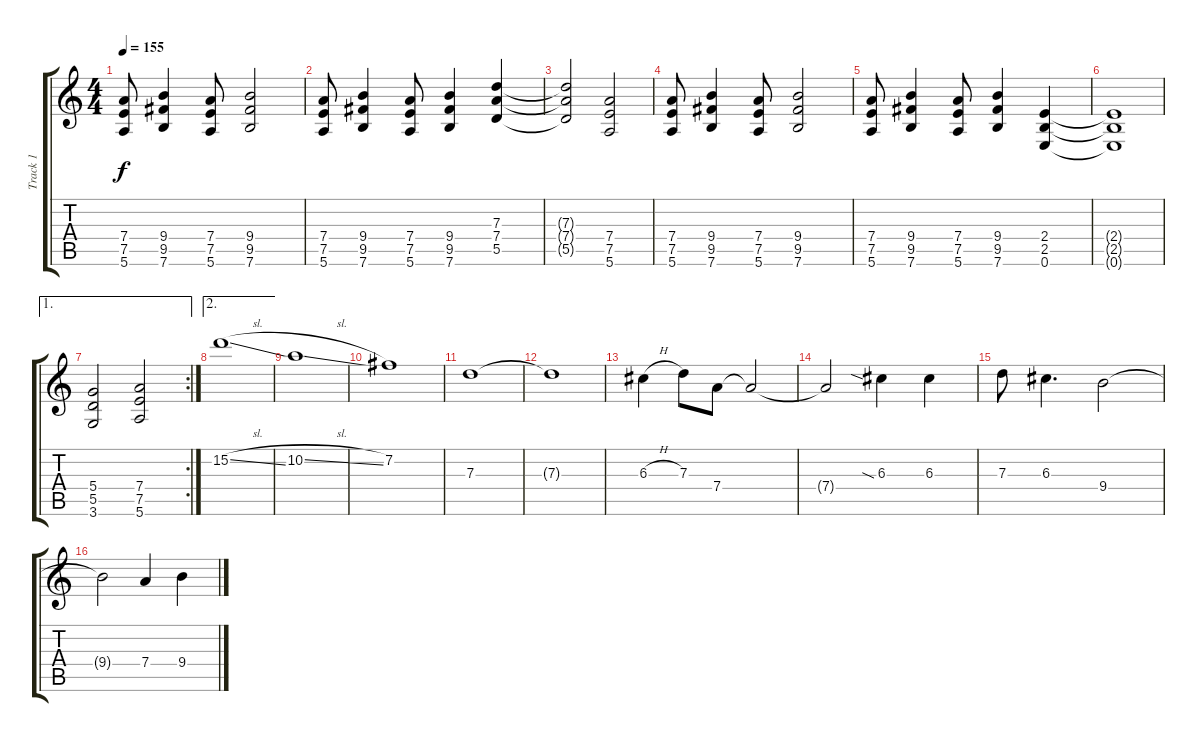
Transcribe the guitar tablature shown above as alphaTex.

\track ("Track 1" "Track 1") {instrument electricguitarjazz}
\staff {score tabs}
\tuning (E4 B3 G3 D3 A2 E2) {hide}
\ts (4 4)
\tempo 155
\clef g2
\ks c
(7.4 7.5 5.6).8{dy f} (9.4 9.5 7.6).4 (7.4 7.5 5.6).8 (9.4 9.5 7.6).2 |
(7.4 7.5 5.6).8 (9.4 9.5 7.6).4 (7.4 7.5 5.6).8 (9.4 9.5 7.6).4 (7.3 7.4 5.5).4 |
(7.3{t} 7.4{t} 5.5{t}).2 (7.4 7.5 5.6).2 |
(7.4 7.5 5.6).8 (9.4 9.5 7.6).4 (7.4 7.5 5.6).8 (9.4 9.5 7.6).2 |
(7.4 7.5 5.6).8 (9.4 9.5 7.6).4 (7.4 7.5 5.6).8 (9.4 9.5 7.6).4 (2.4 2.5 0.6).4 |
(2.4{t} 2.5{t} 0.6{t}).1 |
\ae 1
\rc 2
(5.4 5.5 3.6).2 (7.4 7.5 5.6).2 |
\ae 2
15.2{sl}.1{instrument overdrivenguitar} |
10.2{sl}.1 |
7.2.1 |
7.3.1 |
7.3{t}.1 |
6.3{h}.4 7.3.8 7.4.8 7.4{t}.2 |
7.4{t}.2 6.3{sia}.4 6.3.4 |
7.3.8 6.3.4{d} 9.4.2 |
9.4{t}.2 7.4.4 9.4.4
